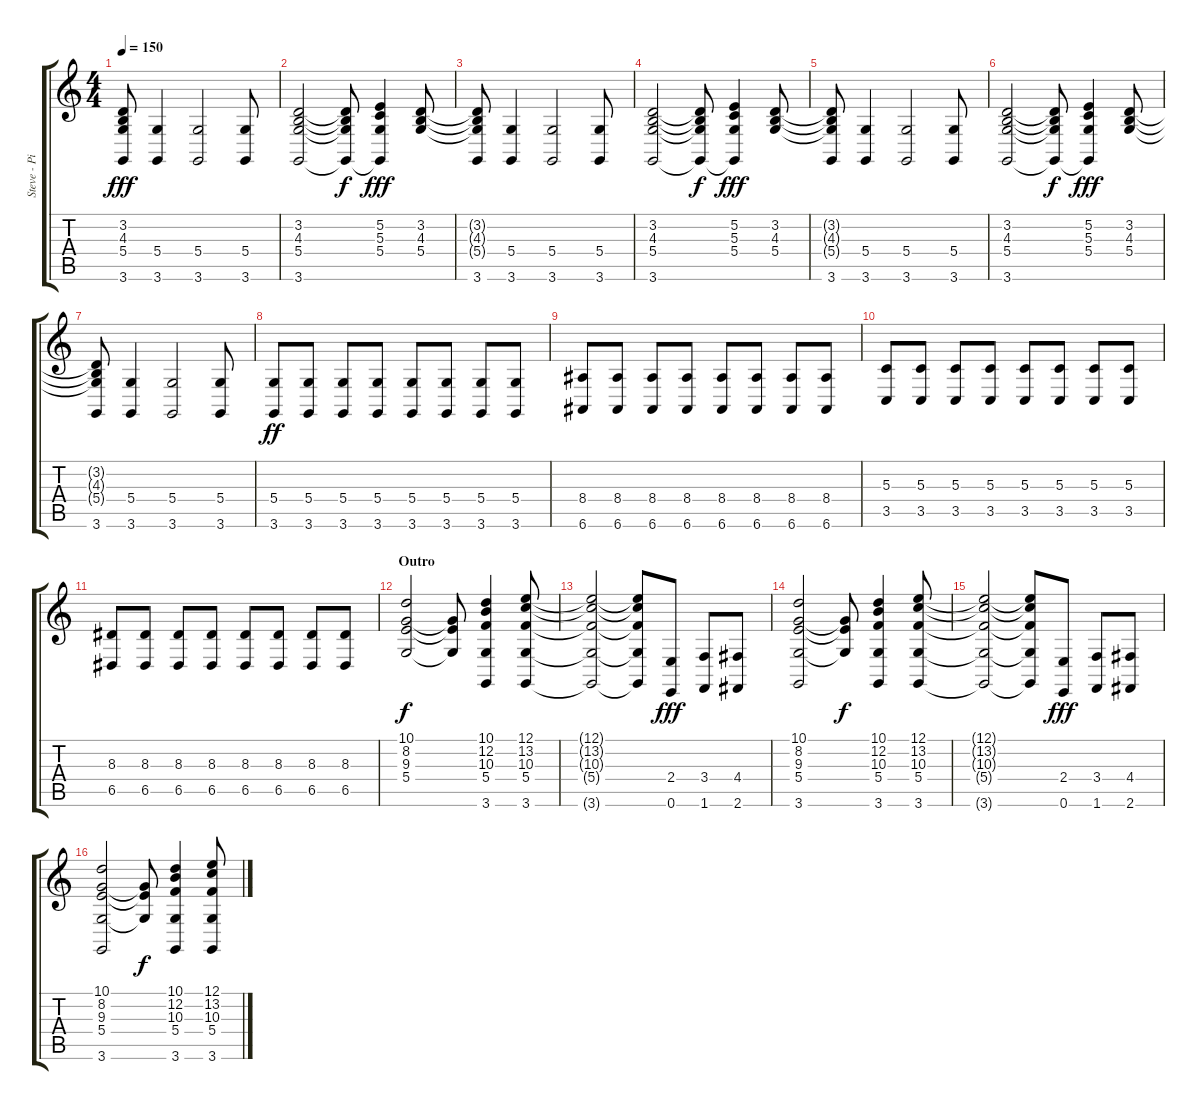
\track ("Steve - Piano" "Steve - Pi") {instrument acousticgrandpiano}
\staff {score tabs}
\tuning (E4 B3 G3 D3 A2 E2) {hide}
\ts (4 4)
\tempo 150
\clef g2
\ks c
(3.2{t} 4.3{t} 5.4{t} 3.6).8{dy fff} (5.4 3.6).4 (5.4 3.6).2 (5.4 3.6).8 |
(3.2 4.3 5.4 3.6).2 (3.2{t} 4.3{t} 5.4{t} 3.6{t}).8{dy f} (5.2 5.3 5.4 3.6{t}).4{dy fff} (3.2 4.3 5.4).8 |
(3.2{t} 4.3{t} 5.4{t} 3.6).8 (5.4 3.6).4 (5.4 3.6).2 (5.4 3.6).8 |
(3.2 4.3 5.4 3.6).2 (3.2{t} 4.3{t} 5.4{t} 3.6{t}).8{dy f} (5.2 5.3 5.4 3.6{t}).4{dy fff} (3.2 4.3 5.4).8 |
(3.2{t} 4.3{t} 5.4{t} 3.6).8 (5.4 3.6).4 (5.4 3.6).2 (5.4 3.6).8 |
(3.2 4.3 5.4 3.6).2 (3.2{t} 4.3{t} 5.4{t} 3.6{t}).8{dy f} (5.2 5.3 5.4 3.6{t}).4{dy fff} (3.2 4.3 5.4).8 |
(3.2{t} 4.3{t} 5.4{t} 3.6).8 (5.4 3.6).4 (5.4 3.6).2 (5.4 3.6).8 |
(5.4 3.6).8{dy ff} (5.4 3.6).8 (5.4 3.6).8 (5.4 3.6).8 (5.4 3.6).8 (5.4 3.6).8 (5.4 3.6).8 (5.4 3.6).8 |
(8.4 6.6).8 (8.4 6.6).8 (8.4 6.6).8 (8.4 6.6).8 (8.4 6.6).8 (8.4 6.6).8 (8.4 6.6).8 (8.4 6.6).8 |
(5.3 3.5).8 (5.3 3.5).8 (5.3 3.5).8 (5.3 3.5).8 (5.3 3.5).8 (5.3 3.5).8 (5.3 3.5).8 (5.3 3.5).8 |
(8.3 6.5).8 (8.3 6.5).8 (8.3 6.5).8 (8.3 6.5).8 (8.3 6.5).8 (8.3 6.5).8 (8.3 6.5).8 (8.3 6.5).8 |
\section ("" "Outro")
(10.1 8.2 9.3 5.4).2{dy f} (8.2{t} 9.3{t} 5.4{t}).8 (10.1 12.2 10.3 5.4 3.6).4 (12.1 13.2 10.3 5.4 3.6).8 |
(12.1{t} 13.2{t} 10.3{t} 5.4{t} 3.6{t}).2 (12.1{t} 13.2{t} 10.3{t} 5.4{t} 3.6{t}).8 (2.4 0.6).8{dy fff} (3.4 1.6).8 (4.4 2.6).8 |
(10.1 8.2 9.3 5.4 3.6).2 (8.2{t} 9.3{t} 5.4{t}).8{dy f} (10.1 12.2 10.3 5.4 3.6).4 (12.1 13.2 10.3 5.4 3.6).8 |
(12.1{t} 13.2{t} 10.3{t} 5.4{t} 3.6{t}).2 (12.1{t} 13.2{t} 10.3{t} 5.4{t} 3.6{t}).8 (2.4 0.6).8{dy fff} (3.4 1.6).8 (4.4 2.6).8 |
(10.1 8.2 9.3 5.4 3.6).2 (8.2{t} 9.3{t} 5.4{t}).8{dy f} (10.1 12.2 10.3 5.4 3.6).4 (12.1 13.2 10.3 5.4 3.6).8
